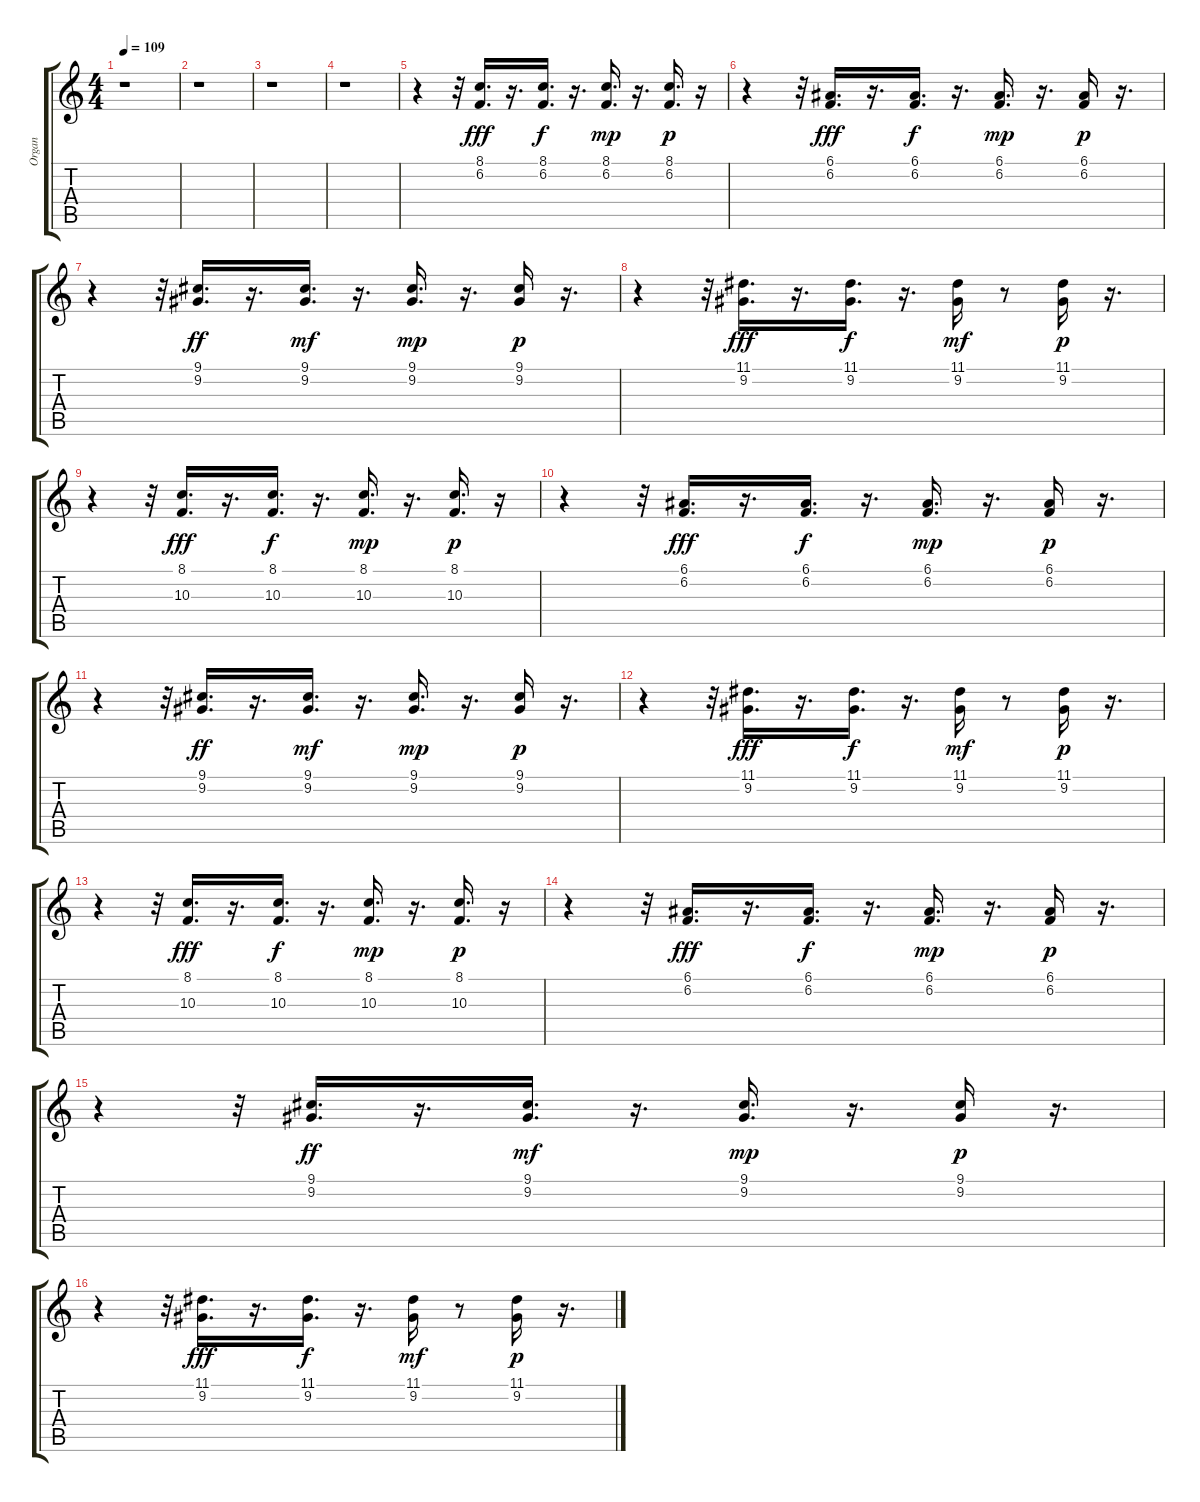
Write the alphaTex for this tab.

\track ("Organ" "Organ") {instrument percussiveorgan}
\staff {score tabs}
\tuning (E4 B3 G3 D3 A2 E2) {hide}
\ts (4 4)
\tempo 109
\clef g2
\ks c
r.1{dy p} |
r.1 |
r.1 |
r.1 |
r.4 r.32 (8.1 6.2).16{d dy fff} r.16{d} (8.1 6.2).16{d dy f} r.16{d} (8.1 6.2).16{d dy mp} r.16{d} (8.1 6.2).16{d dy p} r.16 |
r.4 r.32 (6.1 6.2).16{d dy fff} r.16{d} (6.1 6.2).16{d dy f} r.16{d} (6.1 6.2).16{d dy mp} r.16{d} (6.1 6.2).16{dy p} r.16{d} |
r.4 r.32 (9.1 9.2).16{d dy ff} r.16{d} (9.1 9.2).16{d dy mf} r.16{d} (9.1 9.2).16{d dy mp} r.16{d} (9.1 9.2).16{dy p} r.16{d} |
r.4 r.32 (11.1 9.2).16{d dy fff} r.16{d} (11.1 9.2).16{d dy f} r.16{d} (11.1 9.2).16{dy mf} r.8 (11.1 9.2).16{dy p} r.16{d} |
r.4 r.32 (8.1 10.3).16{d dy fff} r.16{d} (8.1 10.3).16{d dy f} r.16{d} (8.1 10.3).16{d dy mp} r.16{d} (8.1 10.3).16{d dy p} r.16 |
r.4 r.32 (6.1 6.2).16{d dy fff} r.16{d} (6.1 6.2).16{d dy f} r.16{d} (6.1 6.2).16{d dy mp} r.16{d} (6.1 6.2).16{dy p} r.16{d} |
r.4 r.32 (9.1 9.2).16{d dy ff} r.16{d} (9.1 9.2).16{d dy mf} r.16{d} (9.1 9.2).16{d dy mp} r.16{d} (9.1 9.2).16{dy p} r.16{d} |
r.4 r.32 (11.1 9.2).16{d dy fff} r.16{d} (11.1 9.2).16{d dy f} r.16{d} (11.1 9.2).16{dy mf} r.8 (11.1 9.2).16{dy p} r.16{d} |
r.4 r.32 (8.1 10.3).16{d dy fff} r.16{d} (8.1 10.3).16{d dy f} r.16{d} (8.1 10.3).16{d dy mp} r.16{d} (8.1 10.3).16{d dy p} r.16 |
r.4 r.32 (6.1 6.2).16{d dy fff} r.16{d} (6.1 6.2).16{d dy f} r.16{d} (6.1 6.2).16{d dy mp} r.16{d} (6.1 6.2).16{dy p} r.16{d} |
r.4 r.32 (9.1 9.2).16{d dy ff} r.16{d} (9.1 9.2).16{d dy mf} r.16{d} (9.1 9.2).16{d dy mp} r.16{d} (9.1 9.2).16{dy p} r.16{d} |
r.4 r.32 (11.1 9.2).16{d dy fff} r.16{d} (11.1 9.2).16{d dy f} r.16{d} (11.1 9.2).16{dy mf} r.8 (11.1 9.2).16{dy p} r.16{d}
